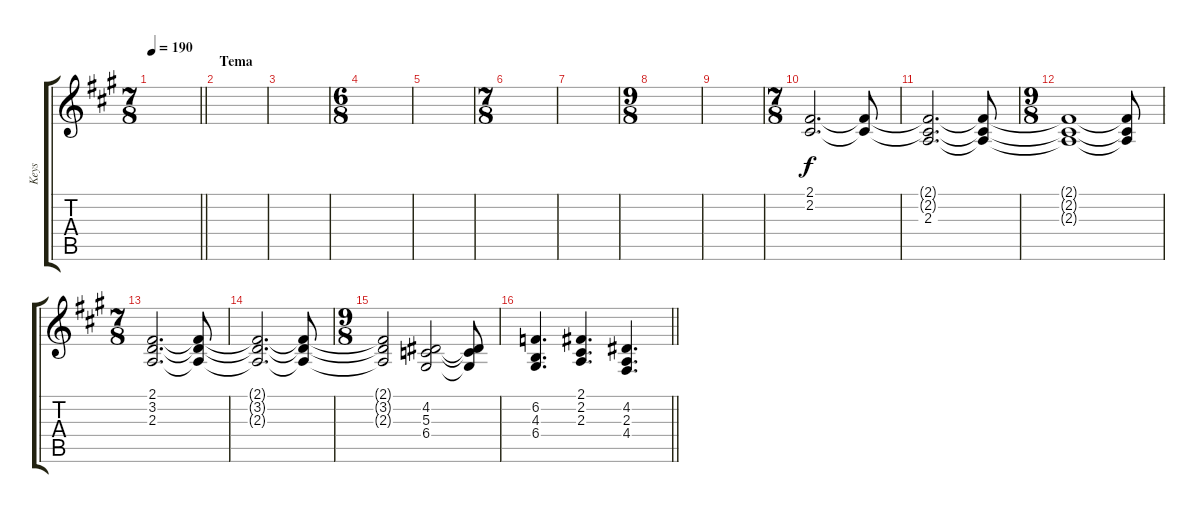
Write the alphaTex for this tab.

\track ("Keys" "Keys") {instrument pad2warm}
\staff {score tabs}
\tuning (E4 B3 G3 D3 A2 E2) {hide}
\ts (7 8)
\section ("" "")
\tempo 190
\clef g2
\barLineRight lightlight
\ks f#minor
|
\section ("" "Tema")
|
|
\ts (6 8)
|
|
\ts (7 8)
|
|
\ts (9 8)
|
|
\ts (7 8)
(2.1 2.2).2{d} (2.1{t} 2.2{t}).8 |
(2.1{t} 2.2{t} 2.3).2{d} (2.1{t} 2.2{t} 2.3{t}).8 |
\ts (9 8)
(2.1{t} 2.2{t} 2.3{t}).1 (2.1{t} 2.2{t} 2.3{t}).8 |
\ts (7 8)
(2.1 3.2 2.3).2{d} (2.1{t} 3.2{t} 2.3{t}).8 |
(2.1{t} 3.2{t} 2.3{t}).2{d} (2.1{t} 3.2{t} 2.3{t}).8 |
\ts (9 8)
(2.1{t} 3.2{t} 2.3{t}).2 (4.2 5.3 6.4).2 (4.2{t} 5.3{t} 6.4{t}).8 |
\barLineRight lightlight
(6.2 4.3 6.4).4{d} (2.1 2.2 2.3).4{d} (4.2 2.3 4.4).4{d}
